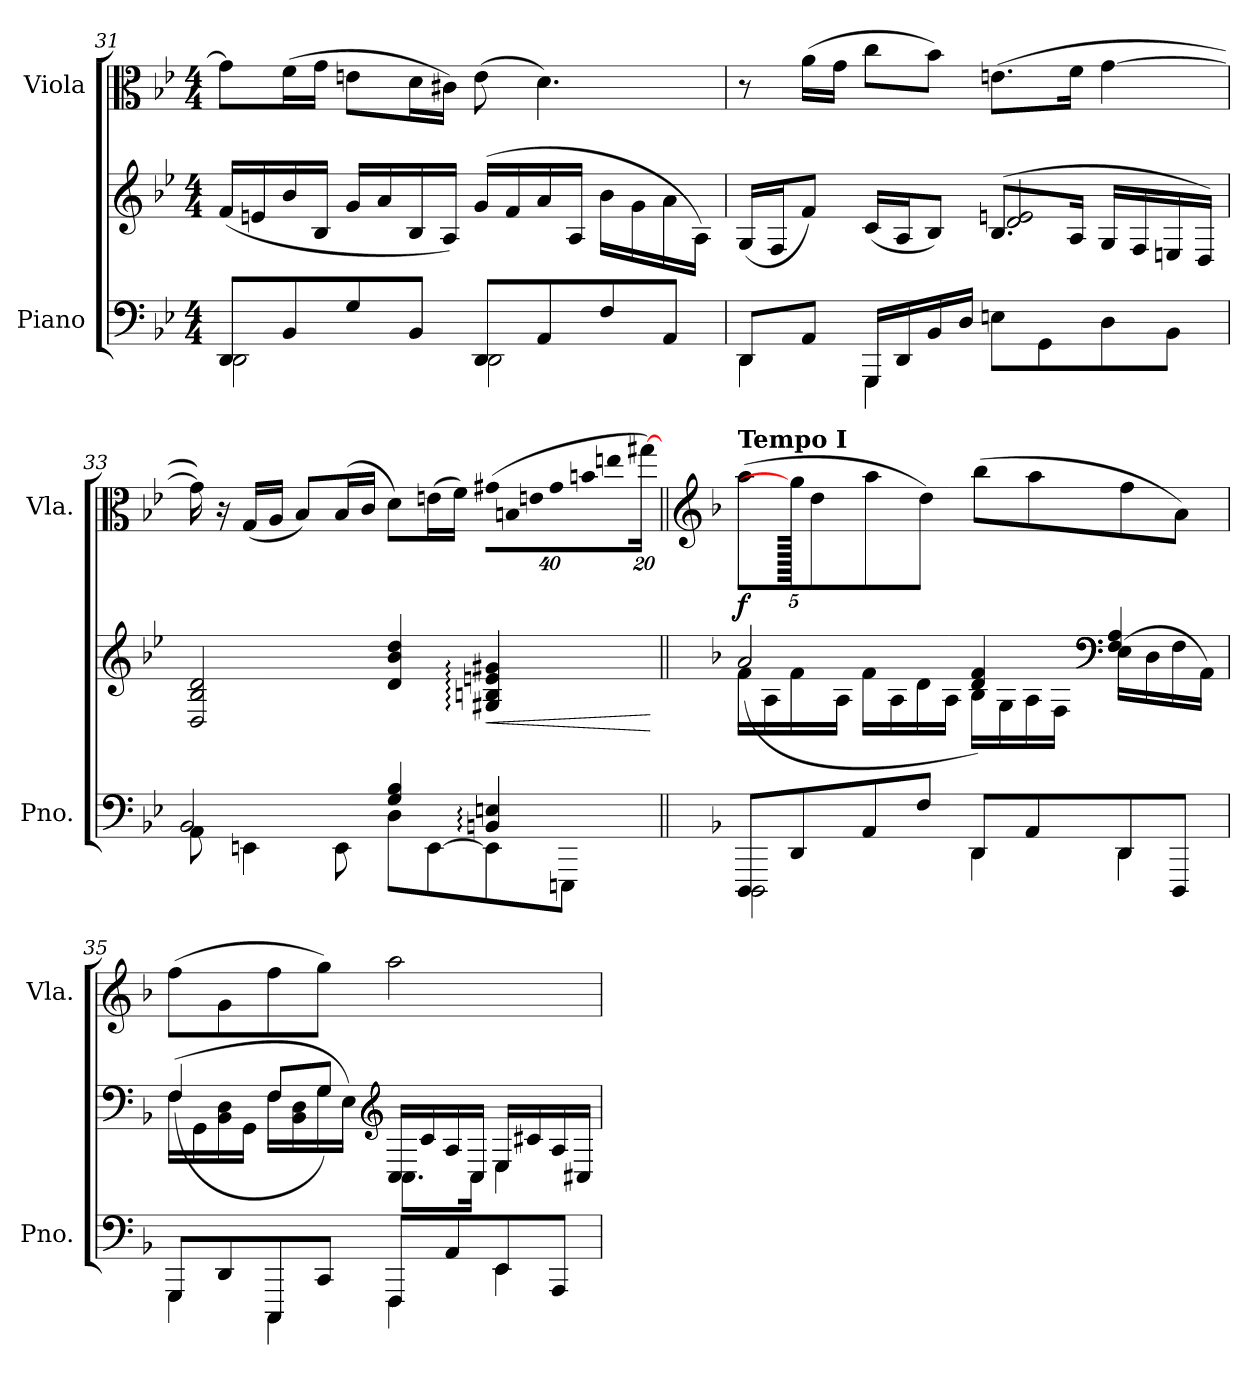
**kern	**kern	**dynam	**kern	**dynam
*part2	*part2	*part2	*part1	*part1
*staff3	*staff2	*staff2/3	*staff1	*staff1
*I"Piano	*	*	*I"Viola	*
*I'Pno.	*	*	*I'Vla.	*
*clefF4	*clefG2	*	*clefC3	*
*k[b-e-]	*k[b-e-]	*	*k[b-e-]	*
*M4/4	*M4/4	*	*M4/4	*
=31	=31	=31	=31	=31
*^	*	*	*	*
8DD/L	2DD\	(16f/LL	.	8g\L]	.
.	.	16en/	.	.	.
8BB-/	.	16b-/	.	(16f\L	.
.	.	16B-/JJ	.	16g\JJ	.
8G/	.	16g/LL	.	8en\L	.
.	.	16a/	.	.	.
8BB-/J	.	16B-/	.	16d\L	.
.	.	16A/JJ)	.	16c#X\JJ)	.
8DD/L	2DD\	(16g/LL	.	(8e\	.
.	.	16f/	.	.	.
8AA/	.	16a/	.	4.d\)	.
.	.	16A/JJ	.	.	.
8F/	.	16b-\LL	.	.	.
.	.	16g\	.	.	.
8AA/J	.	16a\	.	.	.
.	.	16A\JJ)	.	.	.
!!LO:PB:g=z
=32	=32	=32	=32	=32	=32
*	*	*^	*	*	*
8DD/L	4DD\	(16G/LL	2ryy	.	8r	.
.	.	16F/J	.	.	.	.
8AA/J	.	8f/J)	.	.	(16a\LL	.
.	.	.	.	.	16g\JJ	.
16GGG/LL	4GGG\	(16c/LL	.	.	8cc\L	.
16DD/	.	16A/J	.	.	.	.
16BB-/	.	8B-/J)	.	.	8b-\J)	.
16D/JJ	.	.	.	.	.	.
8En\L	2ryy	(8.B-/L	2d/ 2en/	.	(8.en\L	.
8GG\	.	.	.	.	.	.
.	.	16A/Jk	.	.	16f\Jk	.
8D\	.	16G/LL	.	.	[4g\	.
.	.	16F/	.	.	.	.
8BB-\J	.	16En/	.	.	.	.
.	.	16D/JJ)	.	.	.	.
*	*	*v	*v	*	*	*
!!LO:LB:g=z
=33	=33	=33	=33	=33	=33
8AA\	2BB-/	2D/ 2B-/ 2d/	.	16g\])	.
.	.	.	.	16r	.
4EEn\	.	.	.	(16G/LL	.
.	.	.	.	16A/JJ	.
.	.	.	.	8B-/L)	.
8EE\	.	.	.	(16B-/L	.
.	.	.	.	16c/JJ	.
8D\L	4G/ 4B-/	4d/ 4b-/ 4dd/	.	8d\L)	.
[8EE\	.	.	.	(16en\L	.
.	.	.	.	16f\JJ)	.
!	!	!	!LO:HP:b	!	!
*	*	*	*	*Xbrackettup	*
!	!	!	!	!LO:N:vis=16	!
8EE\]	4BBn/: 4En/:	4G#X/: 4Bn/: 4en/: 4g#X/:	<	(640%23g#X\LL	.
!	!	!	!	!LO:N:vis=16	!
.	.	.	.	640%23Bn\	.
!	!	!	!	!LO:N:vis=16	!
.	.	.	.	640%23en\	.
!	!	!	!	!LO:N:vis=16	!
.	.	.	.	640%23g#\	.
8EEEn\J	.	.	.	.	.
!	!	!	!	!LO:N:vis=16	!
.	.	.	.	640%23bn\	.
!	!	!	!	!LO:N:vis=16	!
.	.	.	.	640%23een\	.
.	.	.	.	[320%11gg#X\JJ)	.
*v	*v	*	*	*	*
.	.	[	.	.
!!LO:LB:g=z
=34||	=34||	=34||	=34||	=34||
*	*	*	*clefG2	*
*k[b-]	*k[b-]	*	*k[b-]	*
*^	*^	*	*	*
!	!	!	!	!	!LO:TX:a:B:t=Tempo I	!
!	!	!	!	!	!	!LO:DY:b
8DDD/L	2DDD\	16f\LL	(2a/	.	(8aa\L	f
.	.	16A\	.	.	.	.
8DD/	.	16f\	.	.	640gg#\JJ]	.
.	.	.	.	.	8dd\	.
.	.	16A\JJ	.	.	.	.
8AA/	.	16f\LL	.	.	.	.
.	.	.	.	.	8aa\	.
.	.	16A\	.	.	.	.
8F/J	.	16d\	.	.	.	.
.	.	.	.	.	8dd\J)	.
.	.	16A\JJ	.	.	.	.
8DD/L	4DD\	16B-\LL	4d/ 4f/)	.	.	.
.	.	.	.	.	(8bb-\L	.
.	.	16G\	.	.	.	.
8AA/	.	16A\	.	.	.	.
.	.	.	.	.	8aa\	.
.	.	16F\JJ	.	.	.	.
*	*	*clefF4	*	*	*	*
8DD/	4DD\	(16E\LL	4F/ 4A/	.	.	.
.	.	.	.	.	8ff\	.
.	.	16D\	.	.	.	.
8DDD/J	.	16F\	.	.	.	.
.	.	.	.	.	8a\J)	.
.	.	16AA\JJ)	.	.	.	.
640ryy	640ryy	640ryy	640ryy	.	.	.
=35	=35	=35	=35	=35	=35	=35
8GGG/L	4GGG\	(16F\LL	(4F/	.	(8ff\L	.
.	.	16GG\	.	.	.	.
8DD/	.	16BB-\ 16D\	.	.	8g\	.
.	.	16GG\JJ	.	.	.	.
8CCC/	4CCC\	16F\LL	8F/L	.	8ff\	.
.	.	16BB-\ 16D\	.	.	.	.
8CC/J	.	16G\	8G/J)	.	8gg\J)	.
.	.	16E\JJ)	.	.	.	.
*	*	*clefG2	*	*	*	*
8FFF/L	4FFF\	16C/LL	8.C\L	.	2aa\	.
.	.	16c/	.	.	.	.
8AA/	.	16A/	.	.	.	.
.	.	16C/JJ	16C\Jk	.	.	.
8EE/	4EE\	16E/LL	4E\	.	.	.
.	.	16c#X/	.	.	.	.
8AAA/J	.	16A/	.	.	.	.
.	.	16C#X/JJ	.	.	.	.
*v	*v	*	*	*	*	*
*	*v	*v	*	*	*
=	=	=	=	=
*-	*-	*-	*-	*-
